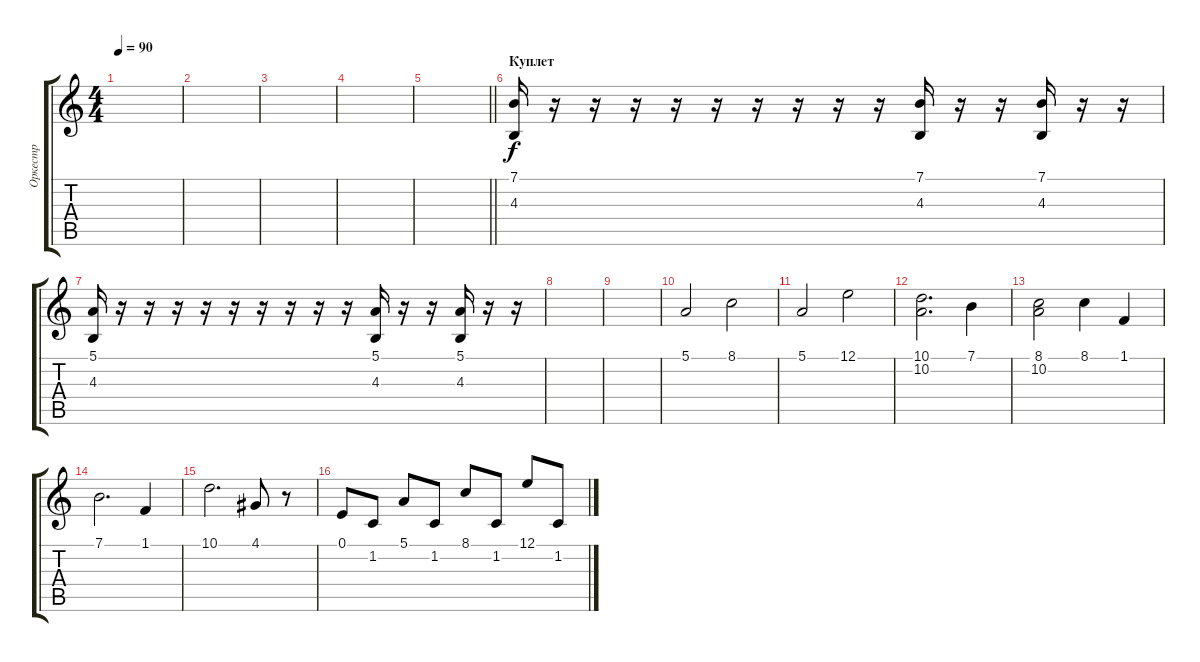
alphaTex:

\track ("Оркестр" "Оркестр") {instrument stringensemble1}
\staff {score tabs}
\tuning (E4 B3 G3 D3 A2 E2) {hide}
\ts (4 4)
\tempo 90
\clef g2
\ks c
|
|
|
|
\barLineRight lightlight
|
\section ("" "Куплет")
(7.1 4.3).16 r.16 r.16 r.16 r.16 r.16 r.16 r.16 r.16 r.16 (7.1 4.3).16 r.16 r.16 (7.1 4.3).16 r.16 r.16 |
(5.1 4.3).16 r.16 r.16 r.16 r.16 r.16 r.16 r.16 r.16 r.16 (5.1 4.3).16 r.16 r.16 (5.1 4.3).16 r.16 r.16 |
|
|
5.1.2 8.1.2 |
5.1.2 12.1.2 |
(10.1 10.2).2{d} 7.1.4 |
(8.1 10.2).2 8.1.4 1.1.4 |
7.1.2{d} 1.1.4 |
10.1.2{d} 4.1.8 r.8 |
0.1.8 1.2.8 5.1.8 1.2.8 8.1.8 1.2.8 12.1.8 1.2.8
